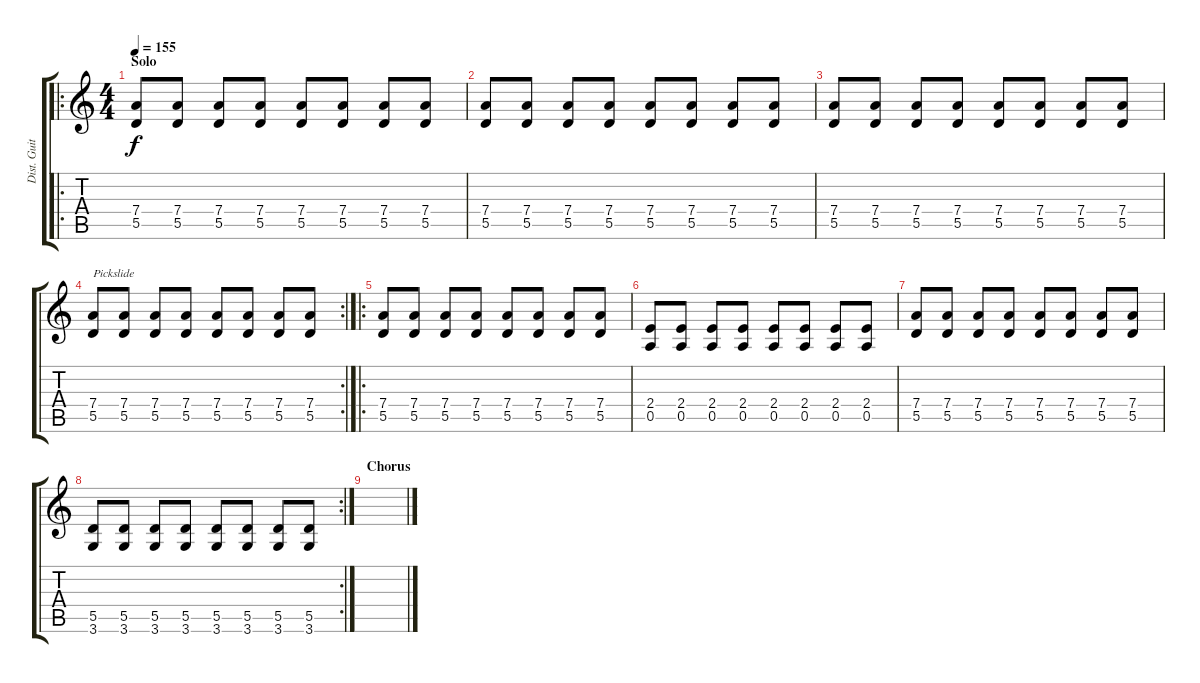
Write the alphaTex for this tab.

\track ("Dist. Guitar 2" "Dist. Guit") {instrument distortionguitar}
\staff {score tabs}
\tuning (E4 B3 G3 D3 A2 E2) {hide}
\ro
\ts (4 4)
\section ("" "Solo")
\tempo 155
\clef g2
\ks c
(7.4 5.5).8{dy f} (7.4 5.5).8 (7.4 5.5).8 (7.4 5.5).8 (7.4 5.5).8 (7.4 5.5).8 (7.4 5.5).8 (7.4 5.5).8 |
(7.4 5.5).8 (7.4 5.5).8 (7.4 5.5).8 (7.4 5.5).8 (7.4 5.5).8 (7.4 5.5).8 (7.4 5.5).8 (7.4 5.5).8 |
(7.4 5.5).8 (7.4 5.5).8 (7.4 5.5).8 (7.4 5.5).8 (7.4 5.5).8 (7.4 5.5).8 (7.4 5.5).8 (7.4 5.5).8 |
\rc 2
(7.4 5.5).8{txt "Pickslide"} (7.4 5.5).8 (7.4 5.5).8 (7.4 5.5).8 (7.4 5.5).8 (7.4 5.5).8 (7.4 5.5).8 (7.4 5.5).8 |
\ro
(7.4 5.5).8 (7.4 5.5).8 (7.4 5.5).8 (7.4 5.5).8 (7.4 5.5).8 (7.4 5.5).8 (7.4 5.5).8 (7.4 5.5).8 |
(2.4 0.5).8 (2.4 0.5).8 (2.4 0.5).8 (2.4 0.5).8 (2.4 0.5).8 (2.4 0.5).8 (2.4 0.5).8 (2.4 0.5).8 |
(7.4 5.5).8 (7.4 5.5).8 (7.4 5.5).8 (7.4 5.5).8 (7.4 5.5).8 (7.4 5.5).8 (7.4 5.5).8 (7.4 5.5).8 |
\rc 2
(5.5 3.6).8 (5.5 3.6).8 (5.5 3.6).8 (5.5 3.6).8 (5.5 3.6).8 (5.5 3.6).8 (5.5 3.6).8 (5.5 3.6).8 |
\section ("" "Chorus")
